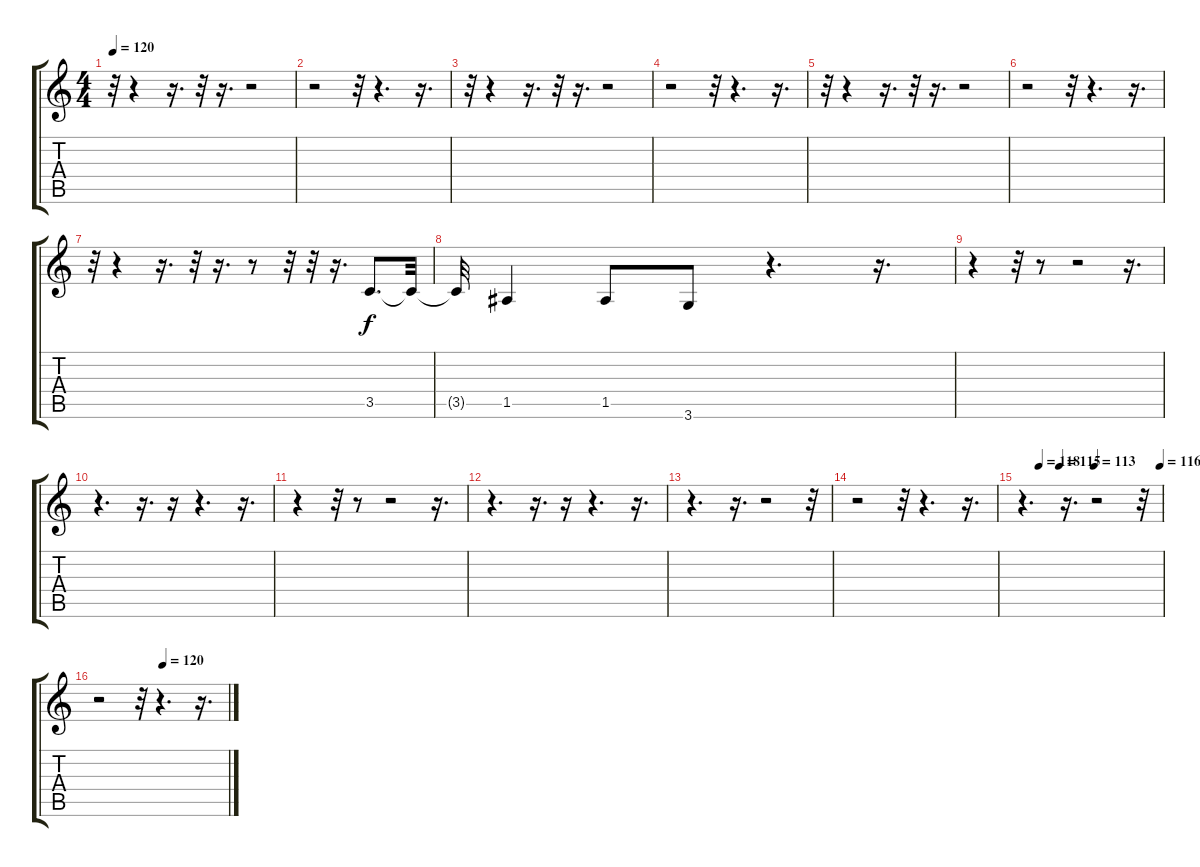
\track "" {instrument fretlessbass}
\staff {score tabs}
\tuning (E4 B3 G3 D3 A2 E2) {hide}
\ts (4 4)
\tempo 120
\clef g2
\ks c
r.32{dy f} r.4 r.16{d} r.32 r.16{d} r.2 |
r.2 r.32 r.4{d} r.16{d} |
r.32 r.4 r.16{d} r.32 r.16{d} r.2 |
r.2 r.32 r.4{d} r.16{d} |
r.32 r.4 r.16{d} r.32 r.16{d} r.2 |
r.2 r.32 r.4{d} r.16{d} |
r.32 r.4 r.16{d} r.32 r.16{d} r.8 r.32 r.32 r.16{d} 3.5.8{d} 3.5{t}.32 |
3.5{t}.32 1.5.4 1.5.8 3.6.8 r.4{d} r.16{d} |
r.4 r.32 r.8 r.2 r.16{d} |
r.4{d} r.16{d} r.16 r.4{d} r.16{d} |
r.4 r.32 r.8 r.2 r.16{d} |
r.4{d} r.16{d} r.16 r.4{d} r.16{d} |
r.4{d} r.16{d} r.2 r.32 |
r.2 r.32 r.4{d} r.16{d} |
\tempo (118 0.125)
\tempo (115 0.2708333333333333)
\tempo (113 0.5208333333333334)
\tempo (116 0.9895833333333334)
r.4{d} r.16{d} r.2 r.32 |
\tempo (120 0.5)
r.2 r.32 r.4{d} r.16{d}
